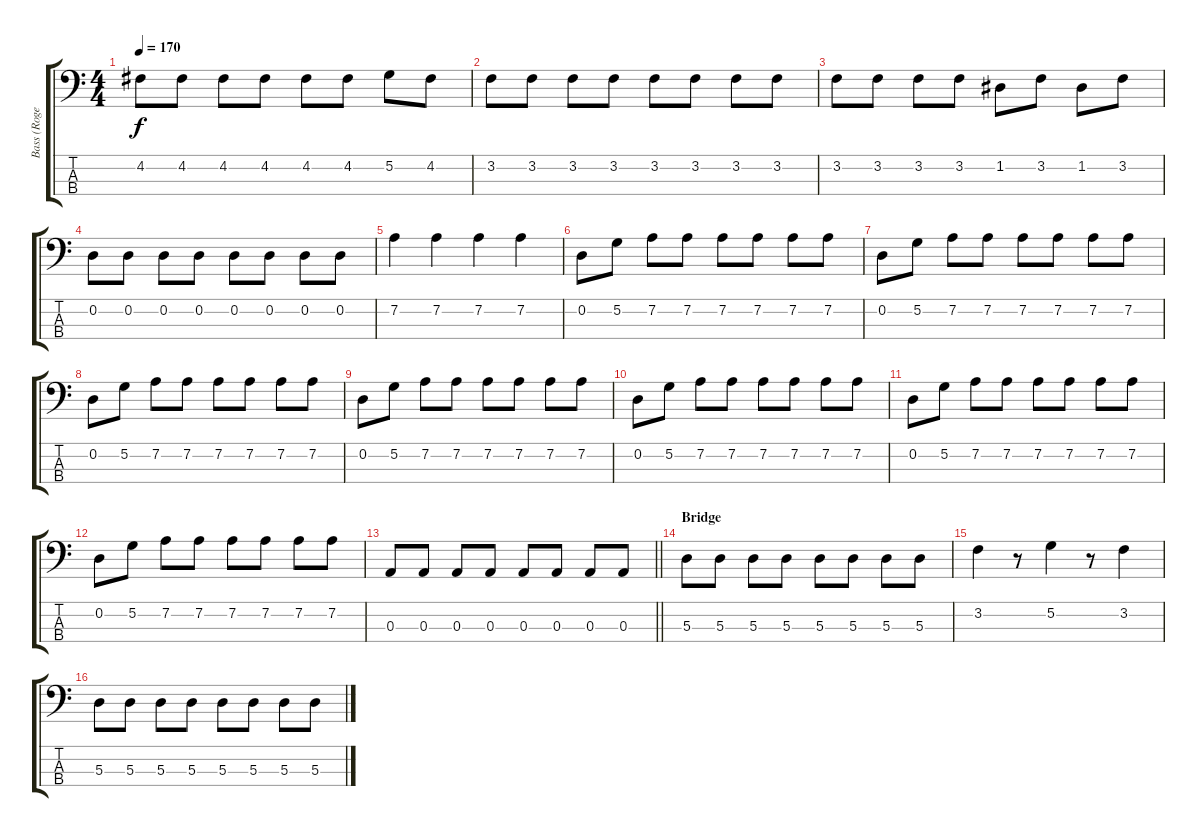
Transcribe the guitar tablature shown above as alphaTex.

\track ("Bass (Roger Glover)" "Bass (Roge") {instrument electricbassfinger}
\staff {score tabs}
\tuning (G2 D2 A1 E1) {hide}
\ts (4 4)
\tempo 170
\clef f4
\ks c
4.2.8{dy f} 4.2.8 4.2.8 4.2.8 4.2.8 4.2.8 5.2.8 4.2.8 |
3.2.8 3.2.8 3.2.8 3.2.8 3.2.8 3.2.8 3.2.8 3.2.8 |
3.2.8 3.2.8 3.2.8 3.2.8 1.2.8 3.2.8 1.2.8 3.2.8 |
0.2.8 0.2.8 0.2.8 0.2.8 0.2.8 0.2.8 0.2.8 0.2.8 |
7.2.4 7.2.4 7.2.4 7.2.4 |
0.2.8 5.2.8 7.2.8 7.2.8 7.2.8 7.2.8 7.2.8 7.2.8 |
0.2.8 5.2.8 7.2.8 7.2.8 7.2.8 7.2.8 7.2.8 7.2.8 |
0.2.8 5.2.8 7.2.8 7.2.8 7.2.8 7.2.8 7.2.8 7.2.8 |
0.2.8 5.2.8 7.2.8 7.2.8 7.2.8 7.2.8 7.2.8 7.2.8 |
0.2.8 5.2.8 7.2.8 7.2.8 7.2.8 7.2.8 7.2.8 7.2.8 |
0.2.8 5.2.8 7.2.8 7.2.8 7.2.8 7.2.8 7.2.8 7.2.8 |
0.2.8 5.2.8 7.2.8 7.2.8 7.2.8 7.2.8 7.2.8 7.2.8 |
\barLineRight lightlight
0.3.8 0.3.8 0.3.8 0.3.8 0.3.8 0.3.8 0.3.8 0.3.8 |
\section ("" "Bridge")
5.3.8 5.3.8 5.3.8 5.3.8 5.3.8 5.3.8 5.3.8 5.3.8 |
3.2.4 r.8 5.2.4 r.8 3.2.4 |
5.3.8 5.3.8 5.3.8 5.3.8 5.3.8 5.3.8 5.3.8 5.3.8
